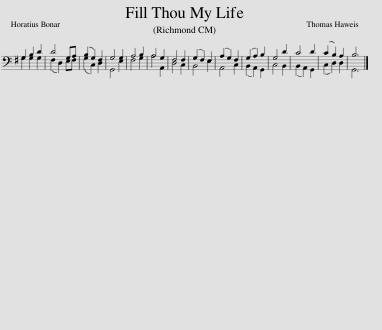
X:1
%%score ( 1 2 )
L:1/8
M:none
I:linebreak $
K:G
V:1 bass
V:2 bass
V:1
 G,2 B,2 D2 | D4 G,A, | (B,2 G,2) F,2 | G,4 G,2 | A,4 B,2 | %5
 A,4 G,2 | F,4 F,2 | (G,2 F,2) E,2 | (A,2 G,2) F,2 | (G,2 A,2) B,2 | %10
 G,4 D2 | C4 D2 | (C2 B,2) A,2 | B,6 |] %14
V:2
 G,2 G,2 G,2 | (F,2 D,2) E,F, | (G,2 C,2) D,2 | G,,4 E,2 | F,4 G,2 | %5
 A,4 A,,2 | D,4 C,2 | B,,4 E,2 | A,,4 C,2 | (B,,2 A,,2) G,,2 | %10
 C,4 B,,2 | (B,,2 A,,2) G,,2 | (C,2 D,2) D,2 | G,,6 |] %14
